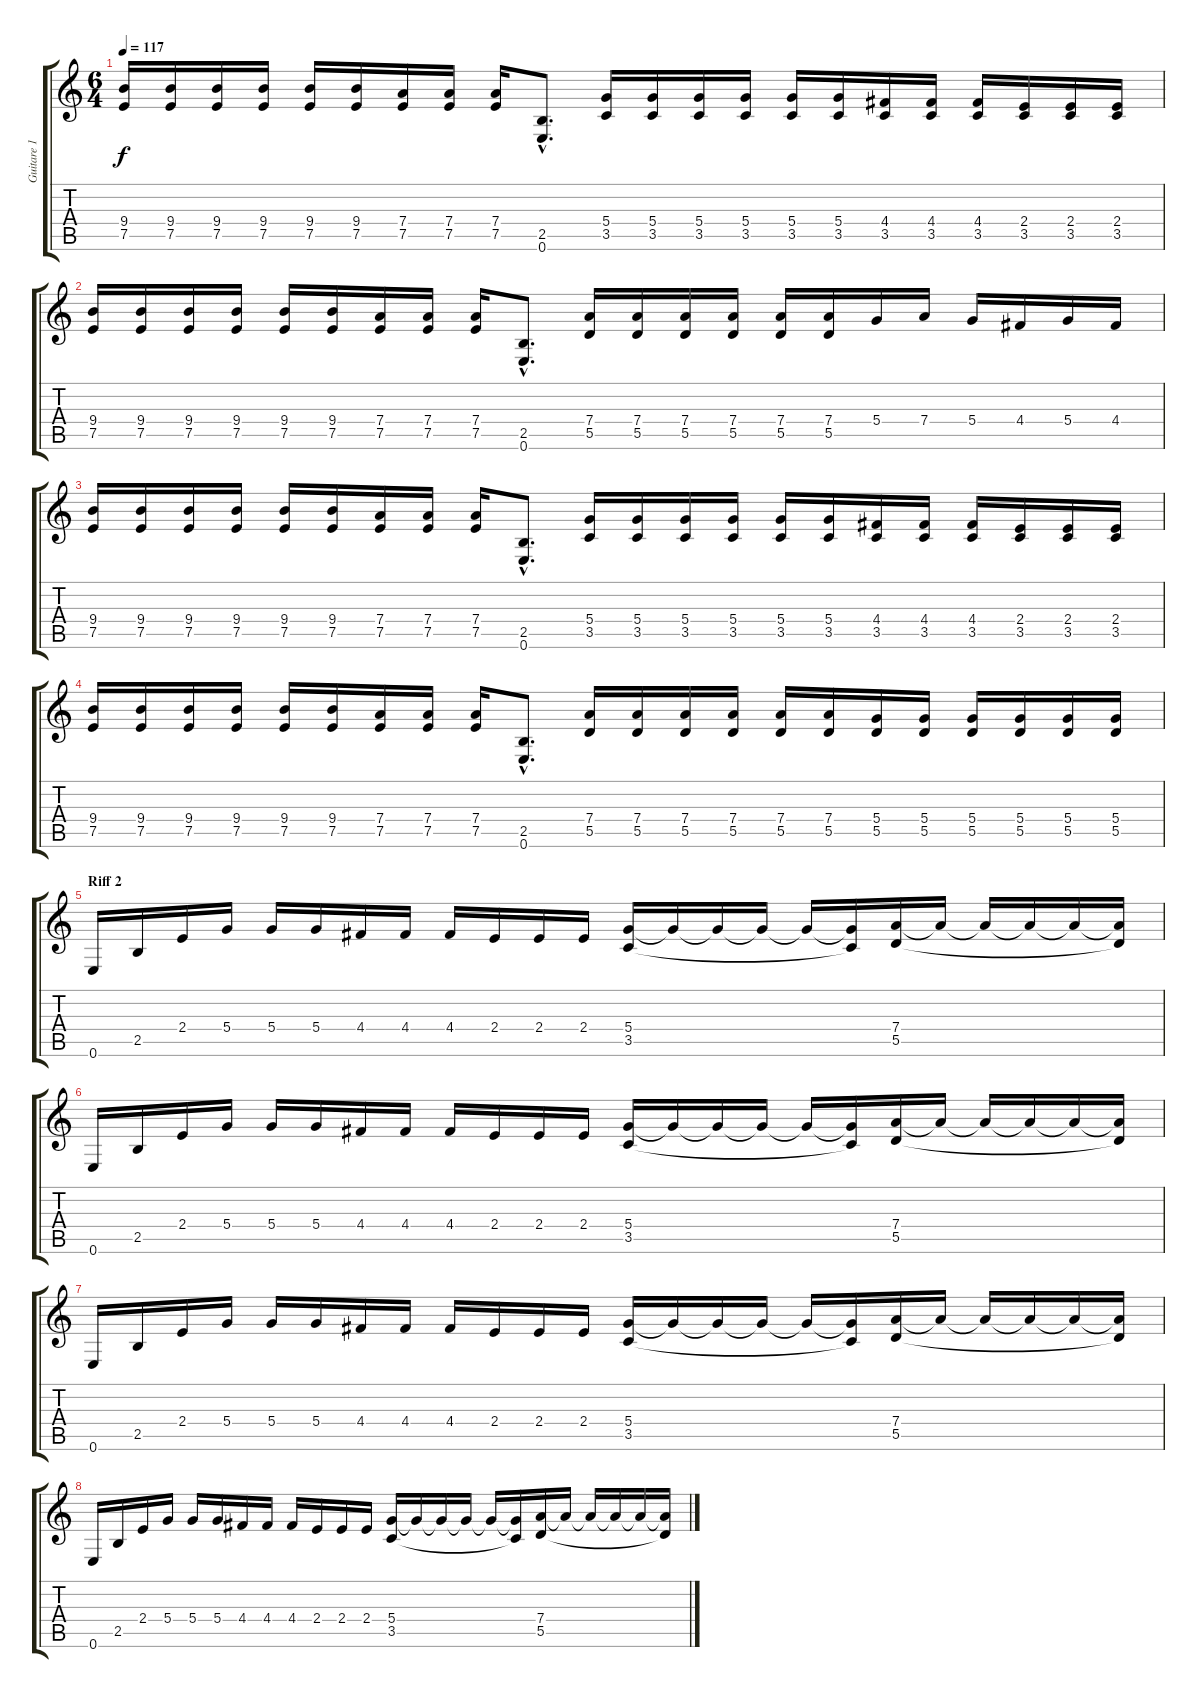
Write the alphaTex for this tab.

\track ("Guitare 1" "Guitare 1") {instrument distortionguitar}
\staff {score tabs}
\tuning (E4 B3 G3 D3 A2 E2) {hide}
\ts (6 4)
\tempo 117
\clef g2
\ks c
(9.4 7.5).16{dy f} (9.4 7.5).16 (9.4 7.5).16 (9.4 7.5).16 (9.4 7.5).16 (9.4 7.5).16 (7.4 7.5).16 (7.4 7.5).16 (7.4 7.5).16 (2.5{hac} 0.6{hac}).8{d} (5.4 3.5).16 (5.4 3.5).16 (5.4 3.5).16 (5.4 3.5).16 (5.4 3.5).16 (5.4 3.5).16 (4.4 3.5).16 (4.4 3.5).16 (4.4 3.5).16 (2.4 3.5).16 (2.4 3.5).16 (2.4 3.5).16 |
(9.4 7.5).16 (9.4 7.5).16 (9.4 7.5).16 (9.4 7.5).16 (9.4 7.5).16 (9.4 7.5).16 (7.4 7.5).16 (7.4 7.5).16 (7.4 7.5).16 (2.5{hac} 0.6{hac}).8{d} (7.4 5.5).16 (7.4 5.5).16 (7.4 5.5).16 (7.4 5.5).16 (7.4 5.5).16 (7.4 5.5).16 5.4.16 7.4.16 5.4.16 4.4.16 5.4.16 4.4.16 |
(9.4 7.5).16 (9.4 7.5).16 (9.4 7.5).16 (9.4 7.5).16 (9.4 7.5).16 (9.4 7.5).16 (7.4 7.5).16 (7.4 7.5).16 (7.4 7.5).16 (2.5{hac} 0.6{hac}).8{d} (5.4 3.5).16 (5.4 3.5).16 (5.4 3.5).16 (5.4 3.5).16 (5.4 3.5).16 (5.4 3.5).16 (4.4 3.5).16 (4.4 3.5).16 (4.4 3.5).16 (2.4 3.5).16 (2.4 3.5).16 (2.4 3.5).16 |
(9.4 7.5).16 (9.4 7.5).16 (9.4 7.5).16 (9.4 7.5).16 (9.4 7.5).16 (9.4 7.5).16 (7.4 7.5).16 (7.4 7.5).16 (7.4 7.5).16 (2.5{hac} 0.6{hac}).8{d} (7.4 5.5).16 (7.4 5.5).16 (7.4 5.5).16 (7.4 5.5).16 (7.4 5.5).16 (7.4 5.5).16 (5.4 5.5).16 (5.4 5.5).16 (5.4 5.5).16 (5.4 5.5).16 (5.4 5.5).16 (5.4 5.5).16 |
\section ("" "Riff 2")
0.6.16 2.5.16 2.4.16 5.4.16 5.4.16 5.4.16 4.4.16 4.4.16 4.4.16 2.4.16 2.4.16 2.4.16 (5.4 3.5).16 5.4{t}.16 5.4{t}.16 5.4{t}.16 5.4{t}.16 (5.4{t} 3.5{t}).16 (7.4 5.5).16 7.4{t}.16 7.4{t}.16 7.4{t}.16 7.4{t}.16 (7.4{t} 5.5{t}).16 |
0.6.16 2.5.16 2.4.16 5.4.16 5.4.16 5.4.16 4.4.16 4.4.16 4.4.16 2.4.16 2.4.16 2.4.16 (5.4 3.5).16 5.4{t}.16 5.4{t}.16 5.4{t}.16 5.4{t}.16 (5.4{t} 3.5{t}).16 (7.4 5.5).16 7.4{t}.16 7.4{t}.16 7.4{t}.16 7.4{t}.16 (7.4{t} 5.5{t}).16 |
0.6.16 2.5.16 2.4.16 5.4.16 5.4.16 5.4.16 4.4.16 4.4.16 4.4.16 2.4.16 2.4.16 2.4.16 (5.4 3.5).16 5.4{t}.16 5.4{t}.16 5.4{t}.16 5.4{t}.16 (5.4{t} 3.5{t}).16 (7.4 5.5).16 7.4{t}.16 7.4{t}.16 7.4{t}.16 7.4{t}.16 (7.4{t} 5.5{t}).16 |
0.6.16 2.5.16 2.4.16 5.4.16 5.4.16 5.4.16 4.4.16 4.4.16 4.4.16 2.4.16 2.4.16 2.4.16 (5.4 3.5).16 5.4{t}.16 5.4{t}.16 5.4{t}.16 5.4{t}.16 (5.4{t} 3.5{t}).16 (7.4 5.5).16 7.4{t}.16 7.4{t}.16 7.4{t}.16 7.4{t}.16 (7.4{t} 5.5{t}).16
